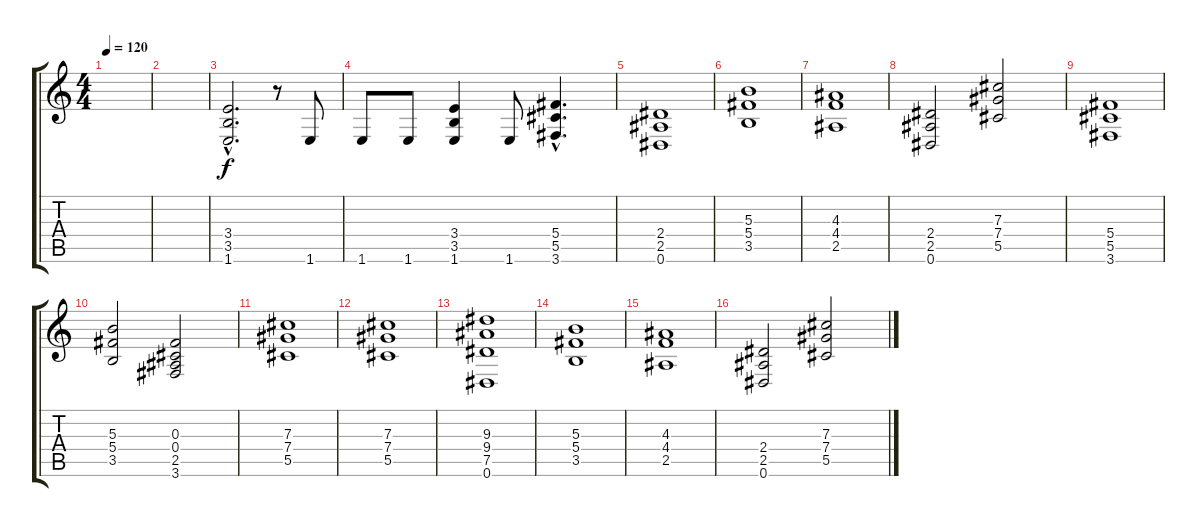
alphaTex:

\track "" {instrument distortionguitar}
\staff {score tabs}
\tuning (Eb4 Bb3 Gb3 Db3 Ab2 Eb2) {hide}
\ts (4 4)
\tempo 120
\clef g2
\ks c
|
|
(3.4{hac} 3.5{hac} 1.6{hac}).2{d} r.8 1.6.8 |
1.6.8 1.6.8 (3.4 3.5 1.6).4 1.6.8 (5.4{hac} 5.5{hac} 3.6{hac}).4{d} |
(2.4 2.5 0.6).1 |
(5.3 5.4 3.5).1 |
(4.3 4.4 2.5).1 |
(2.4 2.5 0.6).2 (7.3 7.4 5.5).2 |
(5.4 5.5 3.6).1 |
(5.3 5.4 3.5).2 (0.3 0.4 2.5 3.6).2 |
(7.3 7.4 5.5).1 |
(7.3 7.4 5.5).1 |
(9.3 9.4 7.5 0.6).1 |
(5.3 5.4 3.5).1 |
(4.3 4.4 2.5).1 |
(2.4 2.5 0.6).2 (7.3 7.4 5.5).2
